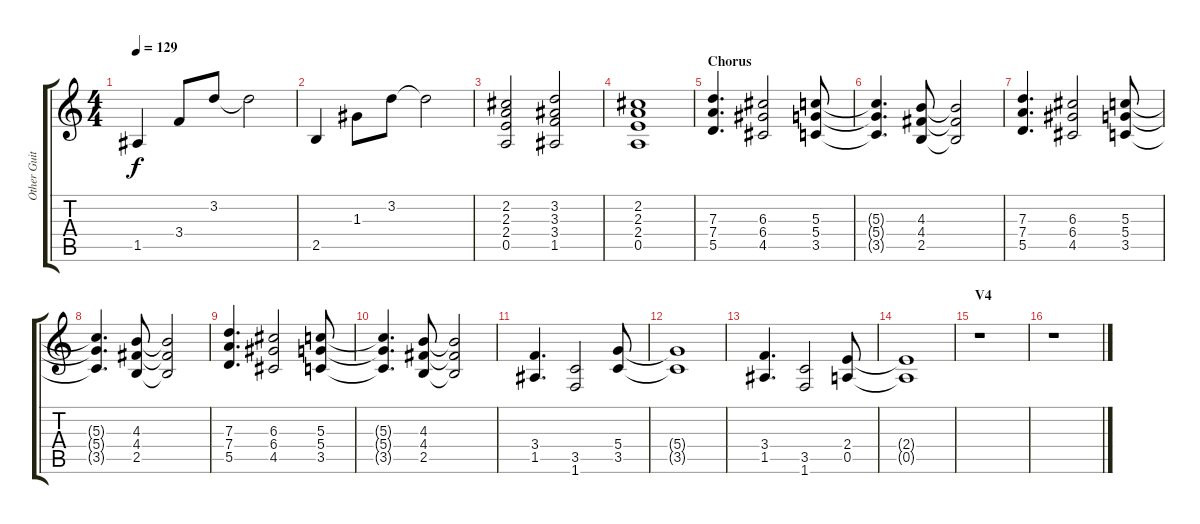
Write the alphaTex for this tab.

\track ("Other Guitar" "Other Guit") {instrument acousticguitarsteel}
\staff {score tabs}
\tuning (E4 B3 G3 D3 A2 E2) {hide}
\ts (4 4)
\tempo 129
\clef g2
\ks c
1.5.4{dy f} 3.4.8 3.2.8 3.2{t}.2 |
2.5.4 1.3.8 3.2.8 3.2{t}.2 |
(2.2 2.3 2.4 0.5).2 (3.2 3.3 3.4 1.5).2 |
(2.2 2.3 2.4 0.5).1 |
\section ("" "Chorus")
(7.3 7.4 5.5).4{d volume 12 instrument overdrivenguitar} (6.3 6.4 4.5).2 (5.3 5.4 3.5).8 |
(5.3{t} 5.4{t} 3.5{t}).4{d} (4.3 4.4 2.5).8 (4.3{t} 4.4{t} 2.5{t}).2 |
(7.3 7.4 5.5).4{d} (6.3 6.4 4.5).2 (5.3 5.4 3.5).8 |
(5.3{t} 5.4{t} 3.5{t}).4{d} (4.3 4.4 2.5).8 (4.3{t} 4.4{t} 2.5{t}).2 |
(7.3 7.4 5.5).4{d} (6.3 6.4 4.5).2 (5.3 5.4 3.5).8 |
(5.3{t} 5.4{t} 3.5{t}).4{d} (4.3 4.4 2.5).8 (4.3{t} 4.4{t} 2.5{t}).2 |
(3.4 1.5).4{d} (3.5 1.6).2 (5.4 3.5).8 |
(5.4{t} 3.5{t}).1 |
(3.4 1.5).4{d} (3.5 1.6).2 (2.4 0.5).8 |
(2.4{t} 0.5{t}).1 |
\section ("" "V4")
r.1{volume 8} |
r.1
